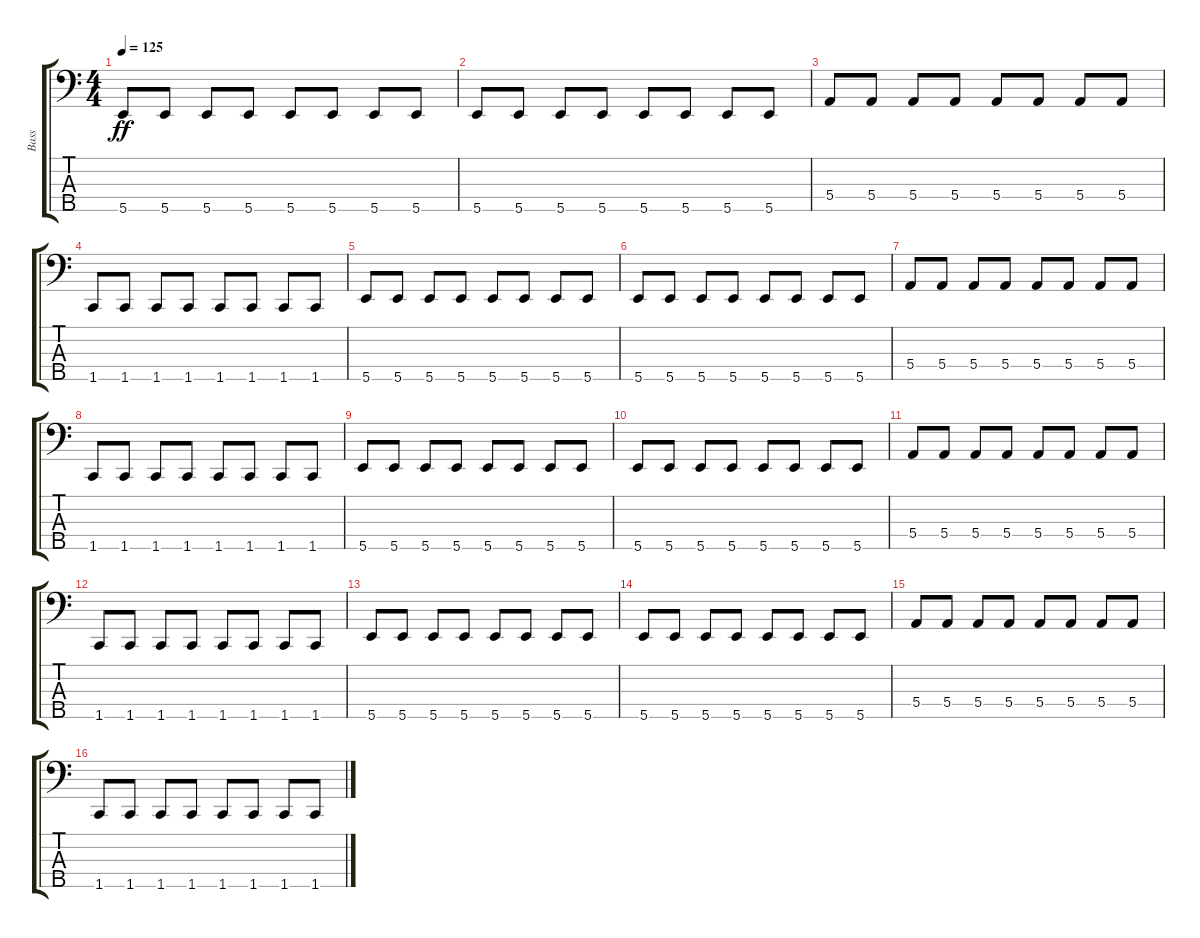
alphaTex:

\track ("Bass" "Bass") {instrument electricbassfinger}
\staff {score tabs}
\tuning (G2 D2 A1 E1 B0) {hide}
\ts (4 4)
\tempo 125
\clef f4
\ks c
5.5.8{dy ff} 5.5.8 5.5.8 5.5.8 5.5.8 5.5.8 5.5.8 5.5.8 |
5.5.8 5.5.8 5.5.8 5.5.8 5.5.8 5.5.8 5.5.8 5.5.8 |
5.4.8 5.4.8 5.4.8 5.4.8 5.4.8 5.4.8 5.4.8 5.4.8 |
1.5.8 1.5.8 1.5.8 1.5.8 1.5.8 1.5.8 1.5.8 1.5.8 |
5.5.8 5.5.8 5.5.8 5.5.8 5.5.8 5.5.8 5.5.8 5.5.8 |
5.5.8 5.5.8 5.5.8 5.5.8 5.5.8 5.5.8 5.5.8 5.5.8 |
5.4.8 5.4.8 5.4.8 5.4.8 5.4.8 5.4.8 5.4.8 5.4.8 |
1.5.8 1.5.8 1.5.8 1.5.8 1.5.8 1.5.8 1.5.8 1.5.8 |
5.5.8 5.5.8 5.5.8 5.5.8 5.5.8 5.5.8 5.5.8 5.5.8 |
5.5.8 5.5.8 5.5.8 5.5.8 5.5.8 5.5.8 5.5.8 5.5.8 |
5.4.8 5.4.8 5.4.8 5.4.8 5.4.8 5.4.8 5.4.8 5.4.8 |
1.5.8 1.5.8 1.5.8 1.5.8 1.5.8 1.5.8 1.5.8 1.5.8 |
5.5.8 5.5.8 5.5.8 5.5.8 5.5.8 5.5.8 5.5.8 5.5.8 |
5.5.8 5.5.8 5.5.8 5.5.8 5.5.8 5.5.8 5.5.8 5.5.8 |
5.4.8 5.4.8 5.4.8 5.4.8 5.4.8 5.4.8 5.4.8 5.4.8 |
1.5.8 1.5.8 1.5.8 1.5.8 1.5.8 1.5.8 1.5.8 1.5.8
